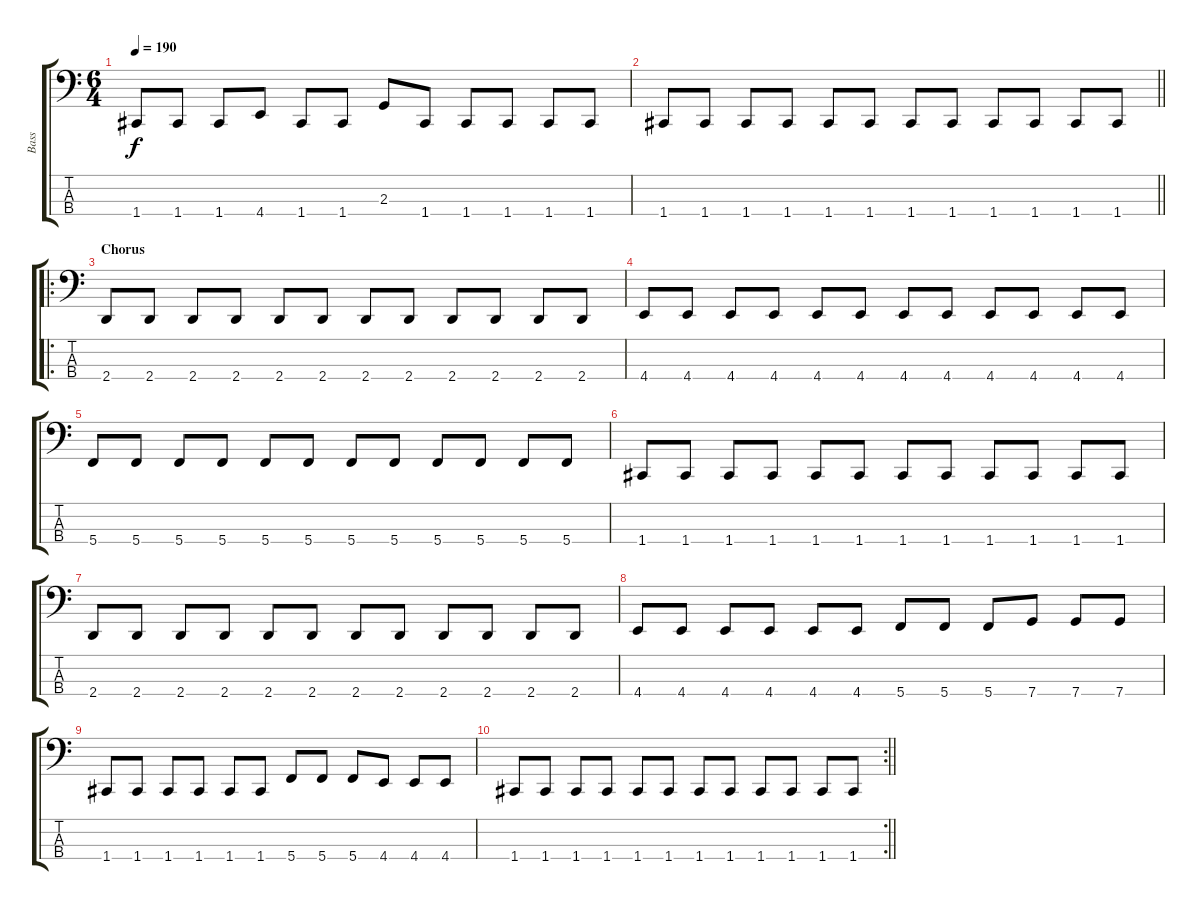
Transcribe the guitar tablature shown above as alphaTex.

\track ("Bass" "Bass") {instrument electricbassfinger}
\staff {score tabs}
\tuning (Eb2 Bb1 F1 C1) {hide}
\ts (6 4)
\tempo 190
\clef f4
\ks c
1.4.8{dy f} 1.4.8 1.4.8 4.4.8 1.4.8 1.4.8 2.3.8 1.4.8 1.4.8 1.4.8 1.4.8 1.4.8 |
\barLineRight lightlight
1.4.8 1.4.8 1.4.8 1.4.8 1.4.8 1.4.8 1.4.8 1.4.8 1.4.8 1.4.8 1.4.8 1.4.8 |
\ro
\section ("" "Chorus ")
2.4.8 2.4.8 2.4.8 2.4.8 2.4.8 2.4.8 2.4.8 2.4.8 2.4.8 2.4.8 2.4.8 2.4.8 |
4.4.8 4.4.8 4.4.8 4.4.8 4.4.8 4.4.8 4.4.8 4.4.8 4.4.8 4.4.8 4.4.8 4.4.8 |
5.4.8 5.4.8 5.4.8 5.4.8 5.4.8 5.4.8 5.4.8 5.4.8 5.4.8 5.4.8 5.4.8 5.4.8 |
1.4.8 1.4.8 1.4.8 1.4.8 1.4.8 1.4.8 1.4.8 1.4.8 1.4.8 1.4.8 1.4.8 1.4.8 |
2.4.8 2.4.8 2.4.8 2.4.8 2.4.8 2.4.8 2.4.8 2.4.8 2.4.8 2.4.8 2.4.8 2.4.8 |
4.4.8 4.4.8 4.4.8 4.4.8 4.4.8 4.4.8 5.4.8 5.4.8 5.4.8 7.4.8 7.4.8 7.4.8 |
1.4.8 1.4.8 1.4.8 1.4.8 1.4.8 1.4.8 5.4.8 5.4.8 5.4.8 4.4.8 4.4.8 4.4.8 |
\rc 2
\barLineRight lightlight
1.4.8 1.4.8 1.4.8 1.4.8 1.4.8 1.4.8 1.4.8 1.4.8 1.4.8 1.4.8 1.4.8 1.4.8
